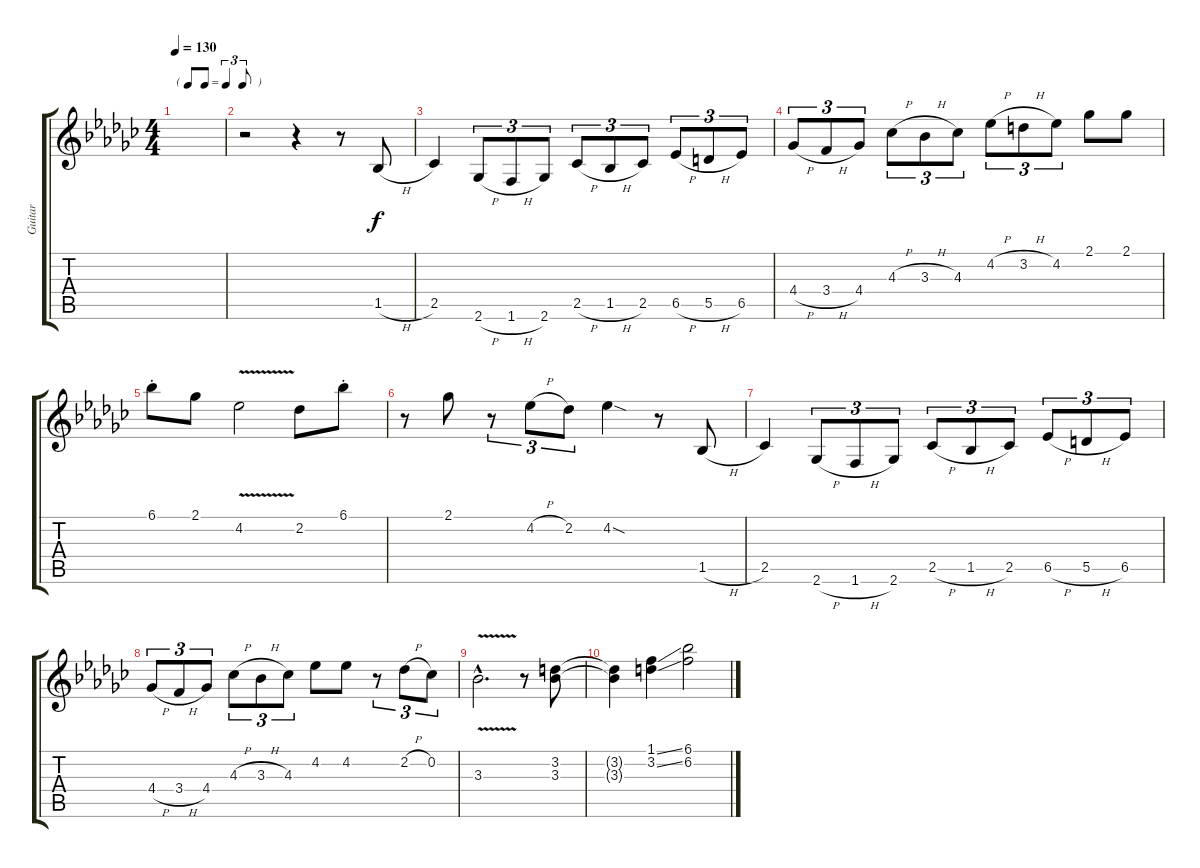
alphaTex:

\track ("Guitar" "Guitar") {instrument overdrivenguitar}
\staff {score tabs}
\tuning (E4 B3 G3 D3 A2 E2) {hide}
\ts (4 4)
\tf triplet8th
\tempo 130
\clef g2
\ks gb
|
r.2 r.4 r.8 1.5{h}.8 |
2.5.4 2.6{h}.8{tu (3 2)} 1.6{h}.8{tu (3 2)} 2.6.8{tu (3 2)} 2.5{h}.8{tu (3 2)} 1.5{h}.8{tu (3 2)} 2.5.8{tu (3 2)} 6.5{h}.8{tu (3 2)} 5.5{h}.8{tu (3 2)} 6.5.8{tu (3 2)} |
4.4{h}.8{tu (3 2)} 3.4{h}.8{tu (3 2)} 4.4.8{tu (3 2)} 4.3{h}.8{tu (3 2)} 3.3{h}.8{tu (3 2)} 4.3.8{tu (3 2)} 4.2{h}.8{tu (3 2)} 3.2{h}.8{tu (3 2)} 4.2.8{tu (3 2)} 2.1.8 2.1.8 |
6.1{st}.8 2.1.8 4.2{v}.2 2.2.8 6.1{st}.8 |
r.8 2.1.8 r.8{tu (3 2)} 4.2{h}.8{tu (3 2)} 2.2.8{tu (3 2)} 4.2{sod}.4 r.8 1.5{h}.8 |
2.5.4 2.6{h}.8{tu (3 2)} 1.6{h}.8{tu (3 2)} 2.6.8{tu (3 2)} 2.5{h}.8{tu (3 2)} 1.5{h}.8{tu (3 2)} 2.5.8{tu (3 2)} 6.5{h}.8{tu (3 2)} 5.5{h}.8{tu (3 2)} 6.5.8{tu (3 2)} |
4.4{h}.8{tu (3 2)} 3.4{h}.8{tu (3 2)} 4.4.8{tu (3 2)} 4.3{h}.8{tu (3 2)} 3.3{h}.8{tu (3 2)} 4.3.8{tu (3 2)} 4.2.8 4.2.8 r.8{tu (3 2)} 2.2{h}.8{tu (3 2)} 0.2.8{tu (3 2)} |
3.3{v hac}.2{d} r.8 (3.2 3.3).8 |
(3.2{t} 3.3{t}).4 (1.1{ss} 3.2{ss}).4 (6.1 6.2).2
